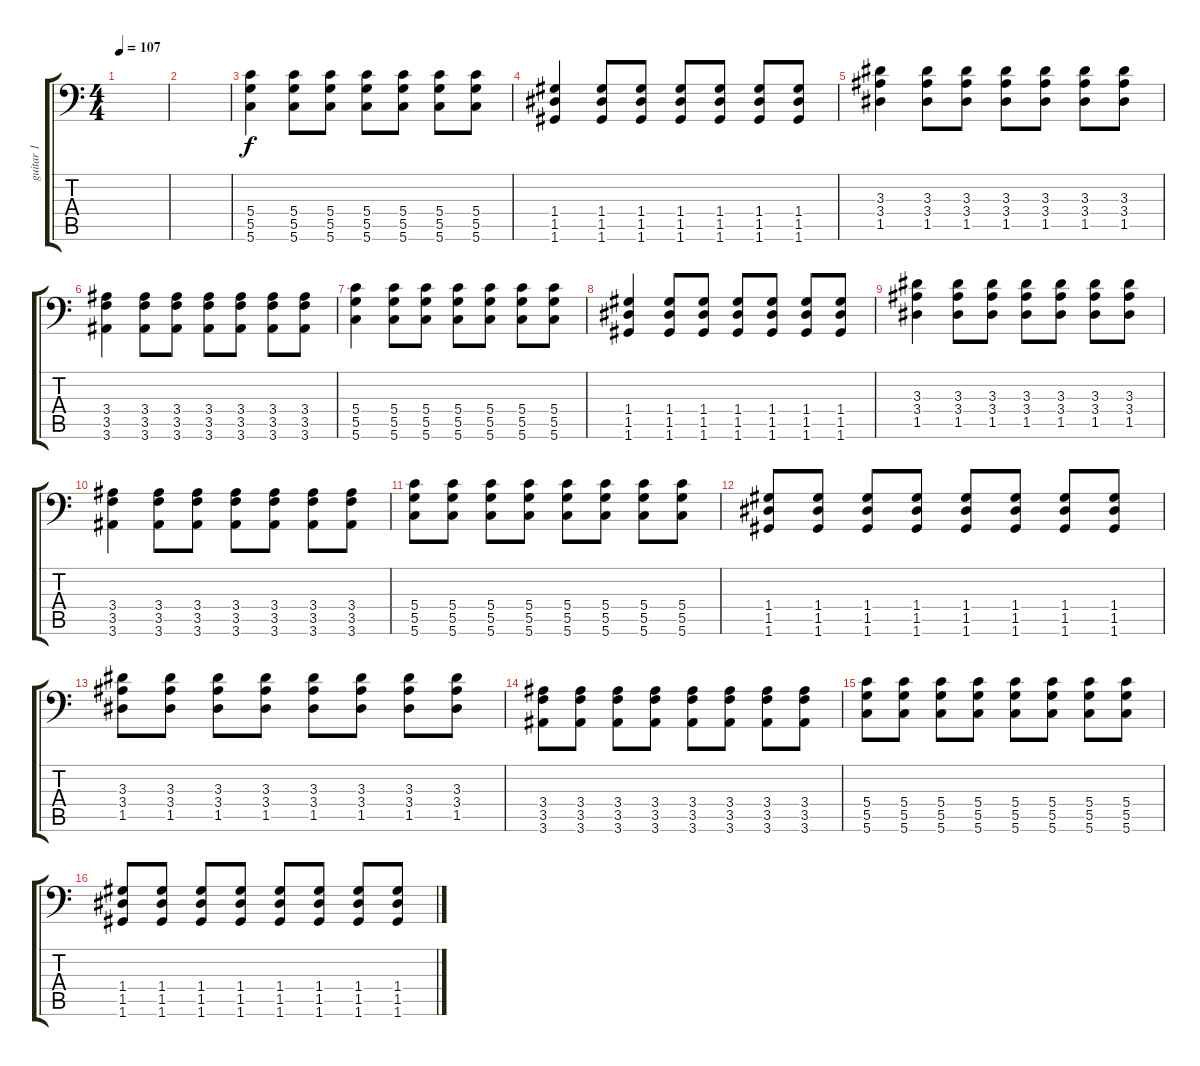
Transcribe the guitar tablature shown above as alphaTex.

\track ("guitar 1" "guitar 1") {instrument distortionguitar}
\staff {score tabs}
\tuning (A3 E3 C3 G2 D2 G1) {hide}
\ts (4 4)
\tempo 107
\clef f4
\ks c
|
|
(5.4 5.5 5.6).4 (5.4 5.5 5.6).8 (5.4 5.5 5.6).8 (5.4 5.5 5.6).8 (5.4 5.5 5.6).8 (5.4 5.5 5.6).8 (5.4 5.5 5.6).8 |
(1.4 1.5 1.6).4 (1.4 1.5 1.6).8 (1.4 1.5 1.6).8 (1.4 1.5 1.6).8 (1.4 1.5 1.6).8 (1.4 1.5 1.6).8 (1.4 1.5 1.6).8 |
(3.3 3.4 1.5).4 (3.3 3.4 1.5).8 (3.3 3.4 1.5).8 (3.3 3.4 1.5).8 (3.3 3.4 1.5).8 (3.3 3.4 1.5).8 (3.3 3.4 1.5).8 |
(3.4 3.5 3.6).4 (3.4 3.5 3.6).8 (3.4 3.5 3.6).8 (3.4 3.5 3.6).8 (3.4 3.5 3.6).8 (3.4 3.5 3.6).8 (3.4 3.5 3.6).8 |
(5.4 5.5 5.6).4 (5.4 5.5 5.6).8 (5.4 5.5 5.6).8 (5.4 5.5 5.6).8 (5.4 5.5 5.6).8 (5.4 5.5 5.6).8 (5.4 5.5 5.6).8 |
(1.4 1.5 1.6).4 (1.4 1.5 1.6).8 (1.4 1.5 1.6).8 (1.4 1.5 1.6).8 (1.4 1.5 1.6).8 (1.4 1.5 1.6).8 (1.4 1.5 1.6).8 |
(3.3 3.4 1.5).4 (3.3 3.4 1.5).8 (3.3 3.4 1.5).8 (3.3 3.4 1.5).8 (3.3 3.4 1.5).8 (3.3 3.4 1.5).8 (3.3 3.4 1.5).8 |
(3.4 3.5 3.6).4 (3.4 3.5 3.6).8 (3.4 3.5 3.6).8 (3.4 3.5 3.6).8 (3.4 3.5 3.6).8 (3.4 3.5 3.6).8 (3.4 3.5 3.6).8 |
(5.4 5.5 5.6).8 (5.4 5.5 5.6).8 (5.4 5.5 5.6).8 (5.4 5.5 5.6).8 (5.4 5.5 5.6).8 (5.4 5.5 5.6).8 (5.4 5.5 5.6).8 (5.4 5.5 5.6).8 |
(1.4 1.5 1.6).8 (1.4 1.5 1.6).8 (1.4 1.5 1.6).8 (1.4 1.5 1.6).8 (1.4 1.5 1.6).8 (1.4 1.5 1.6).8 (1.4 1.5 1.6).8 (1.4 1.5 1.6).8 |
(3.3 3.4 1.5).8 (3.3 3.4 1.5).8 (3.3 3.4 1.5).8 (3.3 3.4 1.5).8 (3.3 3.4 1.5).8 (3.3 3.4 1.5).8 (3.3 3.4 1.5).8 (3.3 3.4 1.5).8 |
(3.4 3.5 3.6).8 (3.4 3.5 3.6).8 (3.4 3.5 3.6).8 (3.4 3.5 3.6).8 (3.4 3.5 3.6).8 (3.4 3.5 3.6).8 (3.4 3.5 3.6).8 (3.4 3.5 3.6).8 |
(5.4 5.5 5.6).8 (5.4 5.5 5.6).8 (5.4 5.5 5.6).8 (5.4 5.5 5.6).8 (5.4 5.5 5.6).8 (5.4 5.5 5.6).8 (5.4 5.5 5.6).8 (5.4 5.5 5.6).8 |
(1.4 1.5 1.6).8 (1.4 1.5 1.6).8 (1.4 1.5 1.6).8 (1.4 1.5 1.6).8 (1.4 1.5 1.6).8 (1.4 1.5 1.6).8 (1.4 1.5 1.6).8 (1.4 1.5 1.6).8
